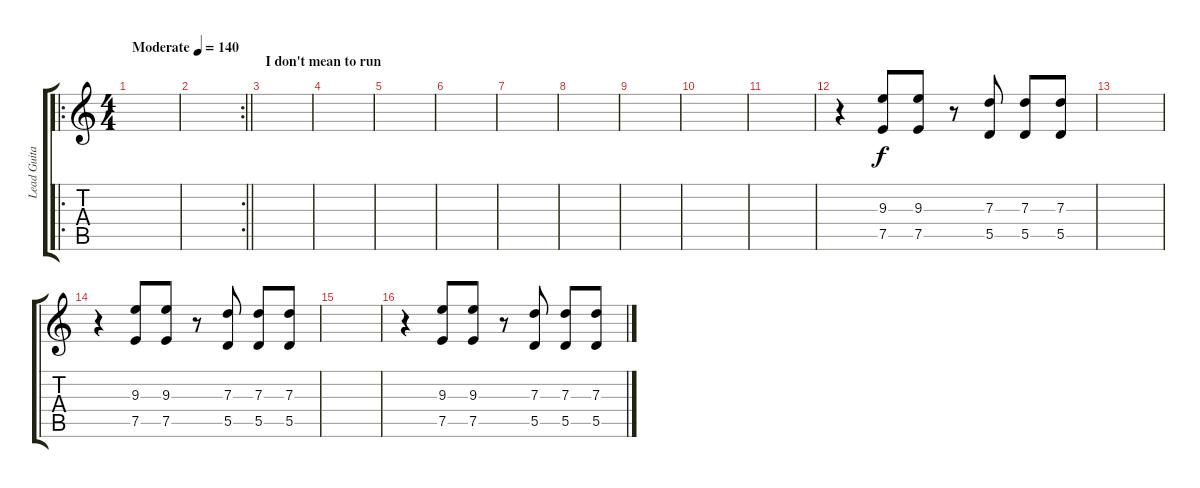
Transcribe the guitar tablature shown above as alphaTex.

\track ("Lead Guitar" "Lead Guita") {instrument overdrivenguitar}
\staff {score tabs}
\tuning (E4 B3 G3 D3 A2 E2) {hide}
\ro
\ts (4 4)
\tempo (140 "Moderate")
\clef g2
\ks c
|
\rc 2
\barLineRight lightlight
|
\section ("" "I don't mean to run")
|
|
|
|
|
|
|
|
|
r.4 (9.3 7.5).8 (9.3 7.5).8 r.8 (7.3 5.5).8 (7.3 5.5).8 (7.3 5.5).8 |
|
r.4 (9.3 7.5).8 (9.3 7.5).8 r.8 (7.3 5.5).8 (7.3 5.5).8 (7.3 5.5).8 |
|
r.4 (9.3 7.5).8 (9.3 7.5).8 r.8 (7.3 5.5).8 (7.3 5.5).8 (7.3 5.5).8
